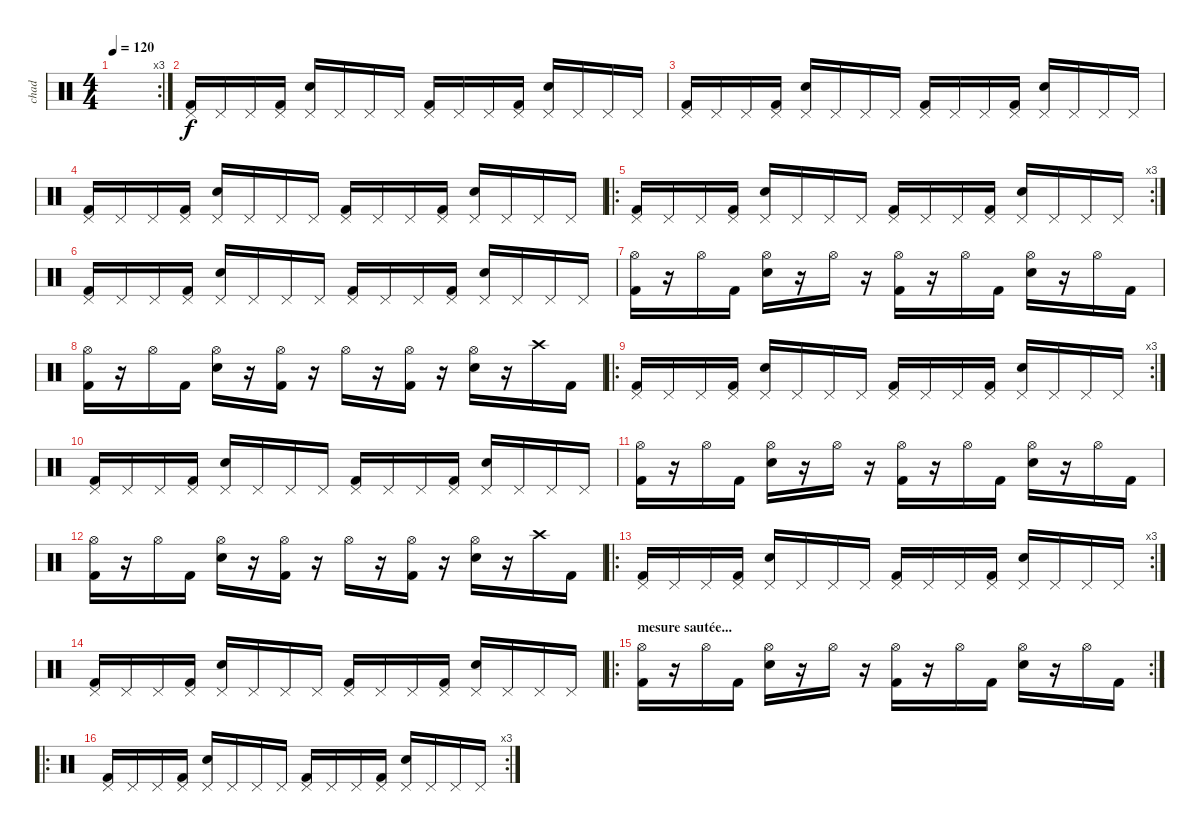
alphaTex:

\track ("chad" "chad") {instrument percussion}
\staff {score}
\articulation defaults
\rc 3
\ts (4 4)
\tempo 120
\tempo 90
\tempo 120
\clef neutral
\ks c
|
("Pedal Hi-Hat (hit)" "Kick (hit) 2").16{volume 6} "Pedal Hi-Hat (hit)".16 "Pedal Hi-Hat (hit)".16 ("Pedal Hi-Hat (hit)" "Kick (hit) 2").16 ("Pedal Hi-Hat (hit)" "Electric Snare (hit)").16 "Pedal Hi-Hat (hit)".16 "Pedal Hi-Hat (hit)".16 "Pedal Hi-Hat (hit)".16 ("Pedal Hi-Hat (hit)" "Kick (hit) 2").16 "Pedal Hi-Hat (hit)".16 "Pedal Hi-Hat (hit)".16 ("Pedal Hi-Hat (hit)" "Kick (hit) 2").16 ("Pedal Hi-Hat (hit)" "Electric Snare (hit)").16 "Pedal Hi-Hat (hit)".16 "Pedal Hi-Hat (hit)".16 "Pedal Hi-Hat (hit)".16 |
("Pedal Hi-Hat (hit)" "Kick (hit) 2").16{volume 10} "Pedal Hi-Hat (hit)".16 "Pedal Hi-Hat (hit)".16 ("Pedal Hi-Hat (hit)" "Kick (hit) 2").16 ("Pedal Hi-Hat (hit)" "Electric Snare (hit)").16 "Pedal Hi-Hat (hit)".16 "Pedal Hi-Hat (hit)".16 "Pedal Hi-Hat (hit)".16 ("Pedal Hi-Hat (hit)" "Kick (hit) 2").16 "Pedal Hi-Hat (hit)".16 "Pedal Hi-Hat (hit)".16 ("Pedal Hi-Hat (hit)" "Kick (hit) 2").16 ("Pedal Hi-Hat (hit)" "Electric Snare (hit)").16 "Pedal Hi-Hat (hit)".16 "Pedal Hi-Hat (hit)".16 "Pedal Hi-Hat (hit)".16 |
("Pedal Hi-Hat (hit)" "Kick (hit) 2").16{volume 12} "Pedal Hi-Hat (hit)".16 "Pedal Hi-Hat (hit)".16 ("Pedal Hi-Hat (hit)" "Kick (hit) 2").16 ("Pedal Hi-Hat (hit)" "Electric Snare (hit)").16 "Pedal Hi-Hat (hit)".16 "Pedal Hi-Hat (hit)".16 "Pedal Hi-Hat (hit)".16 ("Pedal Hi-Hat (hit)" "Kick (hit) 2").16 "Pedal Hi-Hat (hit)".16 "Pedal Hi-Hat (hit)".16 ("Pedal Hi-Hat (hit)" "Kick (hit) 2").16 ("Pedal Hi-Hat (hit)" "Electric Snare (hit)").16 "Pedal Hi-Hat (hit)".16 "Pedal Hi-Hat (hit)".16 "Pedal Hi-Hat (hit)".16 |
\ro
\rc 3
("Pedal Hi-Hat (hit)" "Kick (hit) 2").16{volume 13} "Pedal Hi-Hat (hit)".16 "Pedal Hi-Hat (hit)".16 ("Pedal Hi-Hat (hit)" "Kick (hit) 2").16 ("Pedal Hi-Hat (hit)" "Electric Snare (hit)").16 "Pedal Hi-Hat (hit)".16 "Pedal Hi-Hat (hit)".16 "Pedal Hi-Hat (hit)".16 ("Pedal Hi-Hat (hit)" "Kick (hit) 2").16 "Pedal Hi-Hat (hit)".16 "Pedal Hi-Hat (hit)".16 ("Pedal Hi-Hat (hit)" "Kick (hit) 2").16 ("Pedal Hi-Hat (hit)" "Electric Snare (hit)").16 "Pedal Hi-Hat (hit)".16 "Pedal Hi-Hat (hit)".16 "Pedal Hi-Hat (hit)".16 |
("Pedal Hi-Hat (hit)" "Kick (hit) 2").16 "Pedal Hi-Hat (hit)".16 "Pedal Hi-Hat (hit)".16 ("Pedal Hi-Hat (hit)" "Kick (hit) 2").16 ("Pedal Hi-Hat (hit)" "Electric Snare (hit)").16 "Pedal Hi-Hat (hit)".16 "Pedal Hi-Hat (hit)".16 "Pedal Hi-Hat (hit)".16 ("Pedal Hi-Hat (hit)" "Kick (hit) 2").16 "Pedal Hi-Hat (hit)".16 "Pedal Hi-Hat (hit)".16 ("Pedal Hi-Hat (hit)" "Kick (hit) 2").16 ("Pedal Hi-Hat (hit)" "Electric Snare (hit)").16 "Pedal Hi-Hat (hit)".16 "Pedal Hi-Hat (hit)".16 "Pedal Hi-Hat (hit)".16 |
("Hi-Hat (open)" "Kick (hit) 2").16 r.16 "Hi-Hat (open)".16 "Kick (hit) 2".16 ("Hi-Hat (open)" "Electric Snare (hit)").16 r.16 "Hi-Hat (open)".16 r.16 ("Hi-Hat (open)" "Kick (hit) 2").16 r.16 "Hi-Hat (open)".16 "Kick (hit) 2".16 ("Hi-Hat (open)" "Electric Snare (hit)").16 r.16 "Hi-Hat (open)".16 "Kick (hit) 2".16 |
("Hi-Hat (open)" "Kick (hit) 2").16 r.16 "Hi-Hat (open)".16 "Kick (hit) 2".16 ("Hi-Hat (open)" "Electric Snare (hit)").16 r.16 ("Hi-Hat (open)" "Kick (hit) 2").16 r.16 "Hi-Hat (open)".16 r.16 ("Hi-Hat (open)" "Kick (hit) 2").16 r.16 ("Hi-Hat (open)" "Electric Snare (hit)").16 r.16 "Crash high (hit)".16 "Kick (hit) 2".16 |
\ro
\rc 3
("Pedal Hi-Hat (hit)" "Kick (hit) 2").16{volume 16} "Pedal Hi-Hat (hit)".16 "Pedal Hi-Hat (hit)".16 ("Pedal Hi-Hat (hit)" "Kick (hit) 2").16 ("Pedal Hi-Hat (hit)" "Electric Snare (hit)").16 "Pedal Hi-Hat (hit)".16 "Pedal Hi-Hat (hit)".16 "Pedal Hi-Hat (hit)".16 ("Pedal Hi-Hat (hit)" "Kick (hit) 2").16 "Pedal Hi-Hat (hit)".16 "Pedal Hi-Hat (hit)".16 ("Pedal Hi-Hat (hit)" "Kick (hit) 2").16 ("Pedal Hi-Hat (hit)" "Electric Snare (hit)").16 "Pedal Hi-Hat (hit)".16 "Pedal Hi-Hat (hit)".16 "Pedal Hi-Hat (hit)".16 |
("Pedal Hi-Hat (hit)" "Kick (hit) 2").16 "Pedal Hi-Hat (hit)".16 "Pedal Hi-Hat (hit)".16 ("Pedal Hi-Hat (hit)" "Kick (hit) 2").16 ("Pedal Hi-Hat (hit)" "Electric Snare (hit)").16 "Pedal Hi-Hat (hit)".16 "Pedal Hi-Hat (hit)".16 "Pedal Hi-Hat (hit)".16 ("Pedal Hi-Hat (hit)" "Kick (hit) 2").16 "Pedal Hi-Hat (hit)".16 "Pedal Hi-Hat (hit)".16 ("Pedal Hi-Hat (hit)" "Kick (hit) 2").16 ("Pedal Hi-Hat (hit)" "Electric Snare (hit)").16 "Pedal Hi-Hat (hit)".16 "Pedal Hi-Hat (hit)".16 "Pedal Hi-Hat (hit)".16 |
("Hi-Hat (open)" "Kick (hit) 2").16 r.16 "Hi-Hat (open)".16 "Kick (hit) 2".16 ("Hi-Hat (open)" "Electric Snare (hit)").16 r.16 "Hi-Hat (open)".16 r.16 ("Hi-Hat (open)" "Kick (hit) 2").16 r.16 "Hi-Hat (open)".16 "Kick (hit) 2".16 ("Hi-Hat (open)" "Electric Snare (hit)").16 r.16 "Hi-Hat (open)".16 "Kick (hit) 2".16 |
("Hi-Hat (open)" "Kick (hit) 2").16 r.16 "Hi-Hat (open)".16 "Kick (hit) 2".16 ("Hi-Hat (open)" "Electric Snare (hit)").16 r.16 ("Hi-Hat (open)" "Kick (hit) 2").16 r.16 "Hi-Hat (open)".16 r.16 ("Hi-Hat (open)" "Kick (hit) 2").16 r.16 ("Hi-Hat (open)" "Electric Snare (hit)").16 r.16 "Crash high (hit)".16 "Kick (hit) 2".16 |
\ro
\rc 3
("Pedal Hi-Hat (hit)" "Kick (hit) 2").16{volume 16} "Pedal Hi-Hat (hit)".16 "Pedal Hi-Hat (hit)".16 ("Pedal Hi-Hat (hit)" "Kick (hit) 2").16 ("Pedal Hi-Hat (hit)" "Electric Snare (hit)").16 "Pedal Hi-Hat (hit)".16 "Pedal Hi-Hat (hit)".16 "Pedal Hi-Hat (hit)".16 ("Pedal Hi-Hat (hit)" "Kick (hit) 2").16 "Pedal Hi-Hat (hit)".16 "Pedal Hi-Hat (hit)".16 ("Pedal Hi-Hat (hit)" "Kick (hit) 2").16 ("Pedal Hi-Hat (hit)" "Electric Snare (hit)").16 "Pedal Hi-Hat (hit)".16 "Pedal Hi-Hat (hit)".16 "Pedal Hi-Hat (hit)".16 |
("Pedal Hi-Hat (hit)" "Kick (hit) 2").16 "Pedal Hi-Hat (hit)".16 "Pedal Hi-Hat (hit)".16 ("Pedal Hi-Hat (hit)" "Kick (hit) 2").16 ("Pedal Hi-Hat (hit)" "Electric Snare (hit)").16 "Pedal Hi-Hat (hit)".16 "Pedal Hi-Hat (hit)".16 "Pedal Hi-Hat (hit)".16 ("Pedal Hi-Hat (hit)" "Kick (hit) 2").16 "Pedal Hi-Hat (hit)".16 "Pedal Hi-Hat (hit)".16 ("Pedal Hi-Hat (hit)" "Kick (hit) 2").16 ("Pedal Hi-Hat (hit)" "Electric Snare (hit)").16 "Pedal Hi-Hat (hit)".16 "Pedal Hi-Hat (hit)".16 "Pedal Hi-Hat (hit)".16 |
\ro
\rc 2
\section ("" "mesure sautée...")
("Hi-Hat (open)" "Kick (hit) 2").16 r.16 "Hi-Hat (open)".16 "Kick (hit) 2".16 ("Hi-Hat (open)" "Electric Snare (hit)").16 r.16 "Hi-Hat (open)".16 r.16 ("Hi-Hat (open)" "Kick (hit) 2").16 r.16 "Hi-Hat (open)".16 "Kick (hit) 2".16 ("Hi-Hat (open)" "Electric Snare (hit)").16 r.16 "Hi-Hat (open)".16 "Kick (hit) 2".16 |
\ro
\rc 3
("Pedal Hi-Hat (hit)" "Kick (hit) 2").16{volume 16} "Pedal Hi-Hat (hit)".16 "Pedal Hi-Hat (hit)".16 ("Pedal Hi-Hat (hit)" "Kick (hit) 2").16 ("Pedal Hi-Hat (hit)" "Electric Snare (hit)").16 "Pedal Hi-Hat (hit)".16 "Pedal Hi-Hat (hit)".16 "Pedal Hi-Hat (hit)".16 ("Pedal Hi-Hat (hit)" "Kick (hit) 2").16 "Pedal Hi-Hat (hit)".16 "Pedal Hi-Hat (hit)".16 ("Pedal Hi-Hat (hit)" "Kick (hit) 2").16 ("Pedal Hi-Hat (hit)" "Electric Snare (hit)").16 "Pedal Hi-Hat (hit)".16 "Pedal Hi-Hat (hit)".16 "Pedal Hi-Hat (hit)".16
